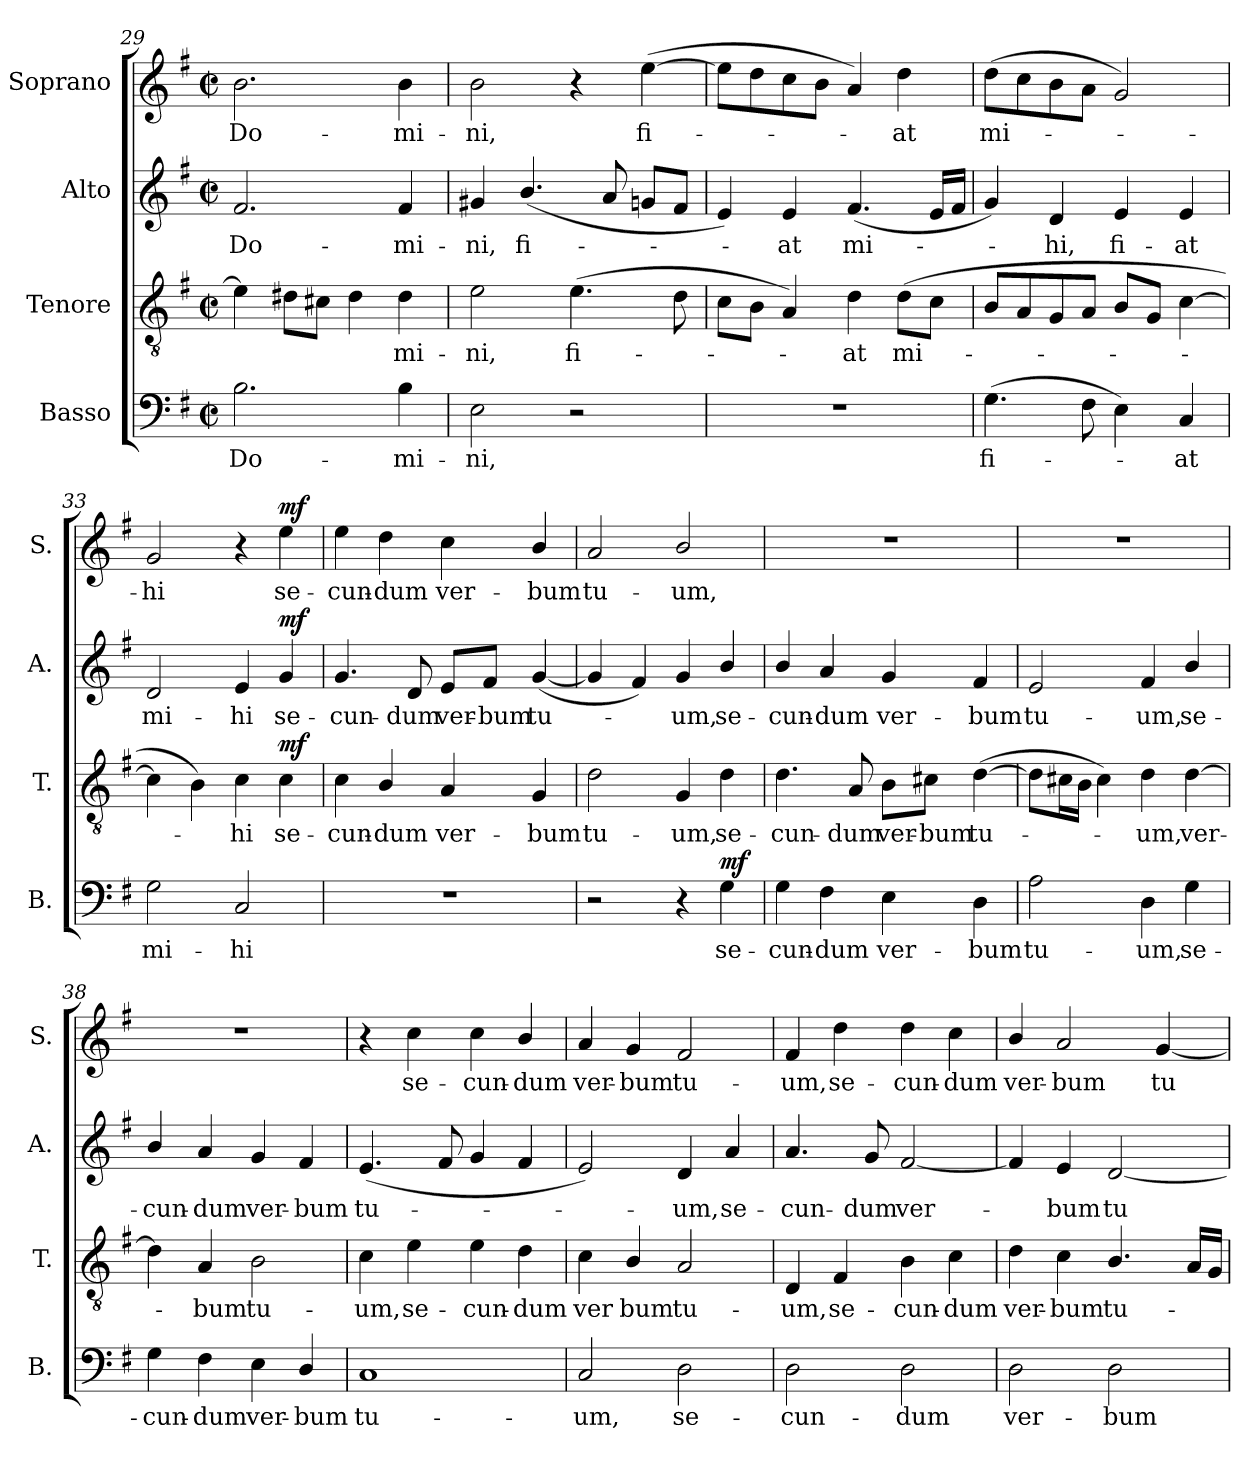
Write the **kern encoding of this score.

**kern	**text	**dynam	**kern	**text	**dynam	**kern	**text	**dynam	**kern	**text	**dynam
*part4	*part4	*part4	*part3	*part3	*part3	*part2	*part2	*part2	*part1	*part1	*part1
*staff4	*staff4	*staff4	*staff3	*staff3	*staff3	*staff2	*staff2	*staff2	*staff1	*staff1	*staff1
*I"Basso	*	*	*I"Tenore	*	*	*I"Alto	*	*	*I"Soprano	*	*
*I'B.	*	*	*I'T.	*	*	*I'A.	*	*	*I'S.	*	*
*clefF4	*	*	*clefGv2	*	*	*clefG2	*	*	*clefG2	*	*
*k[f#]	*	*	*k[f#]	*	*	*k[f#]	*	*	*k[f#]	*	*
*G:	*	*	*G:	*	*	*G:	*	*	*G:	*	*
*M2/2	*	*	*M2/2	*	*	*M2/2	*	*	*M2/2	*	*
*met(c|)	*	*	*met(c|)	*	*	*met(c|)	*	*	*met(c|)	*	*
=29	=29	=29	=29	=29	=29	=29	=29	=29	=29	=29	=29
!	!LO:LY:b	!	!	!	!	!	!LO:LY:b	!	!	!LO:LY:b	!
2.B\	Do-	.	4e\]	.	.	2.f#/	Do-	.	2.b\	Do-	.
.	.	.	8d#X\L	.	.	.	.	.	.	.	.
.	.	.	8c#X\J	.	.	.	.	.	.	.	.
.	.	.	4d#\	.	.	.	.	.	.	.	.
!	!LO:LY:b	!	!	!LO:LY:b	!	!	!LO:LY:b	!	!	!LO:LY:b	!
4B\	-mi-	.	4d#\	mi-	.	4f#/	-mi-	.	4b\	-mi-	.
=30	=30	=30	=30	=30	=30	=30	=30	=30	=30	=30	=30
!	!LO:LY:b	!	!	!LO:LY:b	!	!	!LO:LY:b	!	!	!LO:LY:b	!
2E\	-ni,	.	2e\	-ni,	.	4g#X/	-ni,	.	2b\	-ni,	.
!	!	!	!	!	!	!	!LO:LY:b	!	!	!	!
.	.	.	.	.	.	(<4.b/	fi-	.	.	.	.
!	!	!	!	!LO:LY:b	!	!	!	!	!	!	!
2r	.	.	(>4.e\	fi-	.	.	.	.	4r	.	.
.	.	.	.	.	.	8a/	.	.	.	.	.
!	!	!	!	!	!	!	!	!	!	!LO:LY:b	!
.	.	.	.	.	.	8gn/L	.	.	(>[4ee\	fi-	.
.	.	.	8d\	.	.	8f#/J	.	.	.	.	.
=31	=31	=31	=31	=31	=31	=31	=31	=31	=31	=31	=31
1r	.	.	8c\L	.	.	4e/)	.	.	8ee\L]	.	.
.	.	.	8B\J	.	.	.	.	.	8dd\	.	.
!	!	!	!	!	!	!	!LO:LY:b	!	!	!	!
.	.	.	4A/)	.	.	4e/	at	.	8cc\	.	.
.	.	.	.	.	.	.	.	.	8b\J	.	.
!	!	!	!	!LO:LY:b	!	!	!LO:LY:b	!	!	!	!
.	.	.	4d\	at	.	(<4.f#/	mi-	.	4a/)	.	.
!	!	!	!	!LO:LY:b	!	!	!	!	!	!LO:LY:b	!
.	.	.	(>8d\L	mi-	.	.	.	.	4dd\	at	.
.	.	.	8c\J	.	.	16e/LL	.	.	.	.	.
.	.	.	.	.	.	16f#/JJ	.	.	.	.	.
=32	=32	=32	=32	=32	=32	=32	=32	=32	=32	=32	=32
!	!LO:LY:b	!	!	!	!	!	!	!	!	!LO:LY:b	!
(>4.G\	fi-	.	8B/L	.	.	4g/)	.	.	(>8dd\L	mi-	.
.	.	.	8A/	.	.	.	.	.	8cc\	.	.
!	!	!	!	!	!	!	!LO:LY:b	!	!	!	!
.	.	.	8G/	.	.	4d/	hi,	.	8b\	.	.
8F#\	.	.	8A/J	.	.	.	.	.	8a\J	.	.
!	!	!	!	!	!	!	!LO:LY:b	!	!	!	!
4E\)	.	.	8B/L	.	.	4e/	fi-	.	2g/)	.	.
.	.	.	8G/J	.	.	.	.	.	.	.	.
!	!LO:LY:b	!	!	!	!	!	!LO:LY:b	!	!	!	!
4C/	at	.	[4c\	.	.	4e/	-at	.	.	.	.
=33	=33	=33	=33	=33	=33	=33	=33	=33	=33	=33	=33
!	!LO:LY:b	!	!	!	!	!	!LO:LY:b	!	!	!LO:LY:b	!
2G\	mi-	.	4c\]	.	.	2d/	mi-	.	2g/	hi	.
.	.	.	4B\)	.	.	.	.	.	.	.	.
!	!LO:LY:b	!	!	!LO:LY:b	!	!	!LO:LY:b	!	!	!	!
2C/	-hi	.	4c\	hi	.	4e/	-hi	.	4r	.	.
!	!	!	!	!LO:LY:b	!LO:DY:a	!	!LO:LY:b	!LO:DY:a	!	!LO:LY:b	!LO:DY:a
.	.	.	4c\	se-	mf	4g/	se-	mf	4ee\	se-	mf
!!LO:PB:g=z
=34	=34	=34	=34	=34	=34	=34	=34	=34	=34	=34	=34
!	!	!	!	!LO:LY:b	!	!	!LO:LY:b	!	!	!LO:LY:b	!
1r	.	.	4c\	-cun-	.	4.g/	-cun-	.	4ee\	-cun-	.
!	!	!	!	!LO:LY:b	!	!	!	!	!	!LO:LY:b	!
.	.	.	4B/	-dum	.	.	.	.	4dd\	-dum	.
!	!	!	!	!	!	!	!LO:LY:b	!	!	!	!
.	.	.	.	.	.	8d/	-dum	.	.	.	.
!	!	!	!	!LO:LY:b	!	!	!LO:LY:b	!	!	!LO:LY:b	!
.	.	.	4A/	ver-	.	8e/L	ver-	.	4cc\	ver-	.
!	!	!	!	!	!	!	!LO:LY:b	!	!	!	!
.	.	.	.	.	.	8f#/J	-bum	.	.	.	.
!	!	!	!	!LO:LY:b	!	!	!LO:LY:b	!	!	!LO:LY:b	!
.	.	.	4G/	-bum	.	(<[4g/	tu-	.	4b/	-bum	.
=35	=35	=35	=35	=35	=35	=35	=35	=35	=35	=35	=35
!	!	!	!	!LO:LY:b	!	!	!	!	!	!LO:LY:b	!
2r	.	.	2d\	tu-	.	4g/]	.	.	2a/	tu-	.
.	.	.	.	.	.	4f#/)	.	.	.	.	.
!	!	!	!	!LO:LY:b	!	!	!LO:LY:b	!	!	!LO:LY:b	!
4r	.	.	4G/	-um,	.	4g/	um,	.	2b/	-um,	.
!	!LO:LY:b	!LO:DY:a	!	!LO:LY:b	!	!	!LO:LY:b	!	!	!	!
4G\	se-	mf	4d\	se-	.	4b/	se-	.	.	.	.
=36	=36	=36	=36	=36	=36	=36	=36	=36	=36	=36	=36
!	!LO:LY:b	!	!	!LO:LY:b	!	!	!LO:LY:b	!	!	!	!
4G\	-cun-	.	4.d\	-cun-	.	4b/	-cun-	.	1r	.	.
!	!LO:LY:b	!	!	!	!	!	!LO:LY:b	!	!	!	!
4F#\	-dum	.	.	.	.	4a/	-dum	.	.	.	.
!	!	!	!	!LO:LY:b	!	!	!	!	!	!	!
.	.	.	8A/	-dum	.	.	.	.	.	.	.
!	!LO:LY:b	!	!	!LO:LY:b	!	!	!LO:LY:b	!	!	!	!
4E\	ver-	.	8B\L	ver-	.	4g/	ver-	.	.	.	.
!	!	!	!	!LO:LY:b	!	!	!	!	!	!	!
.	.	.	8c#X\J	-bum	.	.	.	.	.	.	.
!	!LO:LY:b	!	!	!LO:LY:b	!	!	!LO:LY:b	!	!	!	!
4D\	-bum	.	(>[4d\	tu-	.	4f#/	-bum	.	.	.	.
=37	=37	=37	=37	=37	=37	=37	=37	=37	=37	=37	=37
!	!LO:LY:b	!	!	!	!	!	!LO:LY:b	!	!	!	!
2A\	tu-	.	8d\L]	.	.	2e/	tu-	.	1r	.	.
.	.	.	16c#X\L	.	.	.	.	.	.	.	.
.	.	.	16B\JJ	.	.	.	.	.	.	.	.
.	.	.	4c#\)	.	.	.	.	.	.	.	.
!	!LO:LY:b	!	!	!LO:LY:b	!	!	!LO:LY:b	!	!	!	!
4D\	-um,	.	4d\	um,	.	4f#/	-um,	.	.	.	.
!	!LO:LY:b	!	!	!LO:LY:b	!	!	!LO:LY:b	!	!	!	!
4G\	se-	.	[4d\	ver-	.	4b/	se-	.	.	.	.
=38	=38	=38	=38	=38	=38	=38	=38	=38	=38	=38	=38
!	!LO:LY:b	!	!	!	!	!	!LO:LY:b	!	!	!	!
4G\	-cun-	.	4d\]	.	.	4b/	-cun-	.	1r	.	.
!	!LO:LY:b	!	!	!LO:LY:b	!	!	!LO:LY:b	!	!	!	!
4F#\	-dum	.	4A/	bum	.	4a/	-dum	.	.	.	.
!	!LO:LY:b	!	!	!LO:LY:b	!	!	!LO:LY:b	!	!	!	!
4E\	ver-	.	2B\	tu-	.	4g/	ver-	.	.	.	.
!	!LO:LY:b	!	!	!	!	!	!LO:LY:b	!	!	!	!
4D/	-bum	.	.	.	.	4f#/	-bum	.	.	.	.
!!LO:LB:g=z
=39	=39	=39	=39	=39	=39	=39	=39	=39	=39	=39	=39
!	!LO:LY:b	!	!	!LO:LY:b	!	!	!LO:LY:b	!	!	!	!
1C	tu-	.	4c\	-um,	.	(<4.e/	tu-	.	4r	.	.
!	!	!	!	!LO:LY:b	!	!	!	!	!	!LO:LY:b	!
.	.	.	4e\	se-	.	.	.	.	4cc\	se-	.
.	.	.	.	.	.	8f#/	.	.	.	.	.
!	!	!	!	!LO:LY:b	!	!	!	!	!	!LO:LY:b	!
.	.	.	4e\	-cun-	.	4g/	.	.	4cc\	-cun-	.
!	!	!	!	!LO:LY:b	!	!	!	!	!	!LO:LY:b	!
.	.	.	4d\	-dum	.	4f#/	.	.	4b/	-dum	.
=40	=40	=40	=40	=40	=40	=40	=40	=40	=40	=40	=40
!	!LO:LY:b	!	!	!LO:LY:b	!	!	!	!	!	!LO:LY:b	!
2C/	-um,	.	4c\	ver	.	2e/)	.	.	4a/	ver-	.
!	!	!	!	!LO:LY:b	!	!	!	!	!	!LO:LY:b	!
.	.	.	4B/	bum	.	.	.	.	4g/	-bum	.
!	!LO:LY:b	!	!	!LO:LY:b	!	!	!LO:LY:b	!	!	!LO:LY:b	!
2D\	se-	.	2A/	tu-	.	4d/	um,	.	2f#/	tu-	.
!	!	!	!	!	!	!	!LO:LY:b	!	!	!	!
.	.	.	.	.	.	4a/	se-	.	.	.	.
=41	=41	=41	=41	=41	=41	=41	=41	=41	=41	=41	=41
!	!LO:LY:b	!	!	!LO:LY:b	!	!	!LO:LY:b	!	!	!LO:LY:b	!
2D\	-cun-	.	4D/	-um,	.	4.a/	-cun-	.	4f#/	-um,	.
!	!	!	!	!LO:LY:b	!	!	!	!	!	!LO:LY:b	!
.	.	.	4F#/	se-	.	.	.	.	4dd\	se-	.
!	!	!	!	!	!	!	!LO:LY:b	!	!	!	!
.	.	.	.	.	.	8g/	-dum	.	.	.	.
!	!LO:LY:b	!	!	!LO:LY:b	!	!	!LO:LY:b	!	!	!LO:LY:b	!
2D\	-dum	.	4B\	-cun-	.	[2f#/	ver-	.	4dd\	-cun-	.
!	!	!	!	!LO:LY:b	!	!	!	!	!	!LO:LY:b	!
.	.	.	4c\	-dum	.	.	.	.	4cc\	-dum	.
=42	=42	=42	=42	=42	=42	=42	=42	=42	=42	=42	=42
!	!LO:LY:b	!	!	!LO:LY:b	!	!	!	!	!	!LO:LY:b	!
2D\	ver-	.	4d\	ver-	.	4f#/]	.	.	4b/	ver-	.
!	!	!	!	!LO:LY:b	!	!	!LO:LY:b	!	!	!LO:LY:b	!
.	.	.	4c\	-bum	.	4e/	bum	.	2a/	-bum	.
!	!LO:LY:b	!	!	!LO:LY:b	!	!	!LO:LY:b	!	!	!	!
2D\	-bum	.	4.B/	tu-	.	[2d/	tu-	.	.	.	.
!	!	!	!	!	!	!	!	!	!	!LO:LY:b	!
.	.	.	.	.	.	.	.	.	[4g/	tu-	.
.	.	.	16A/LL	.	.	.	.	.	.	.	.
.	.	.	16G/JJ	.	.	.	.	.	.	.	.
=	=	=	=	=	=	=	=	=	=	=	=
*-	*-	*-	*-	*-	*-	*-	*-	*-	*-	*-	*-
